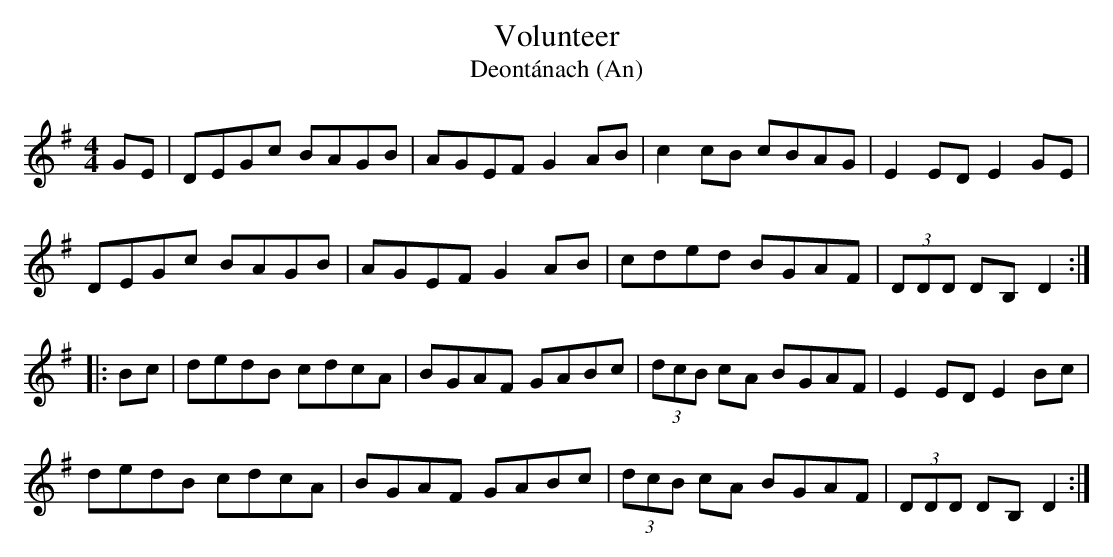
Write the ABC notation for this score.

X:1
T: Volunteer
T: Deont\'anach (An)
L: 1/8
M: 4/4
K: G
GE |\
DEGc BAGB | AGEF G2AB | c2cB cBAG | E2ED E2GE |
DEGc BAGB | AGEF G2AB | cded BGAF | (3DDD DB,D2 :|
|: Bc |\
dedB cdcA | BGAF GABc | (3dcB cA BGAF | E2ED E2Bc |
dedB cdcA | BGAF GABc | (3dcB cA BGAF | (3DDD DB,D2 :|
